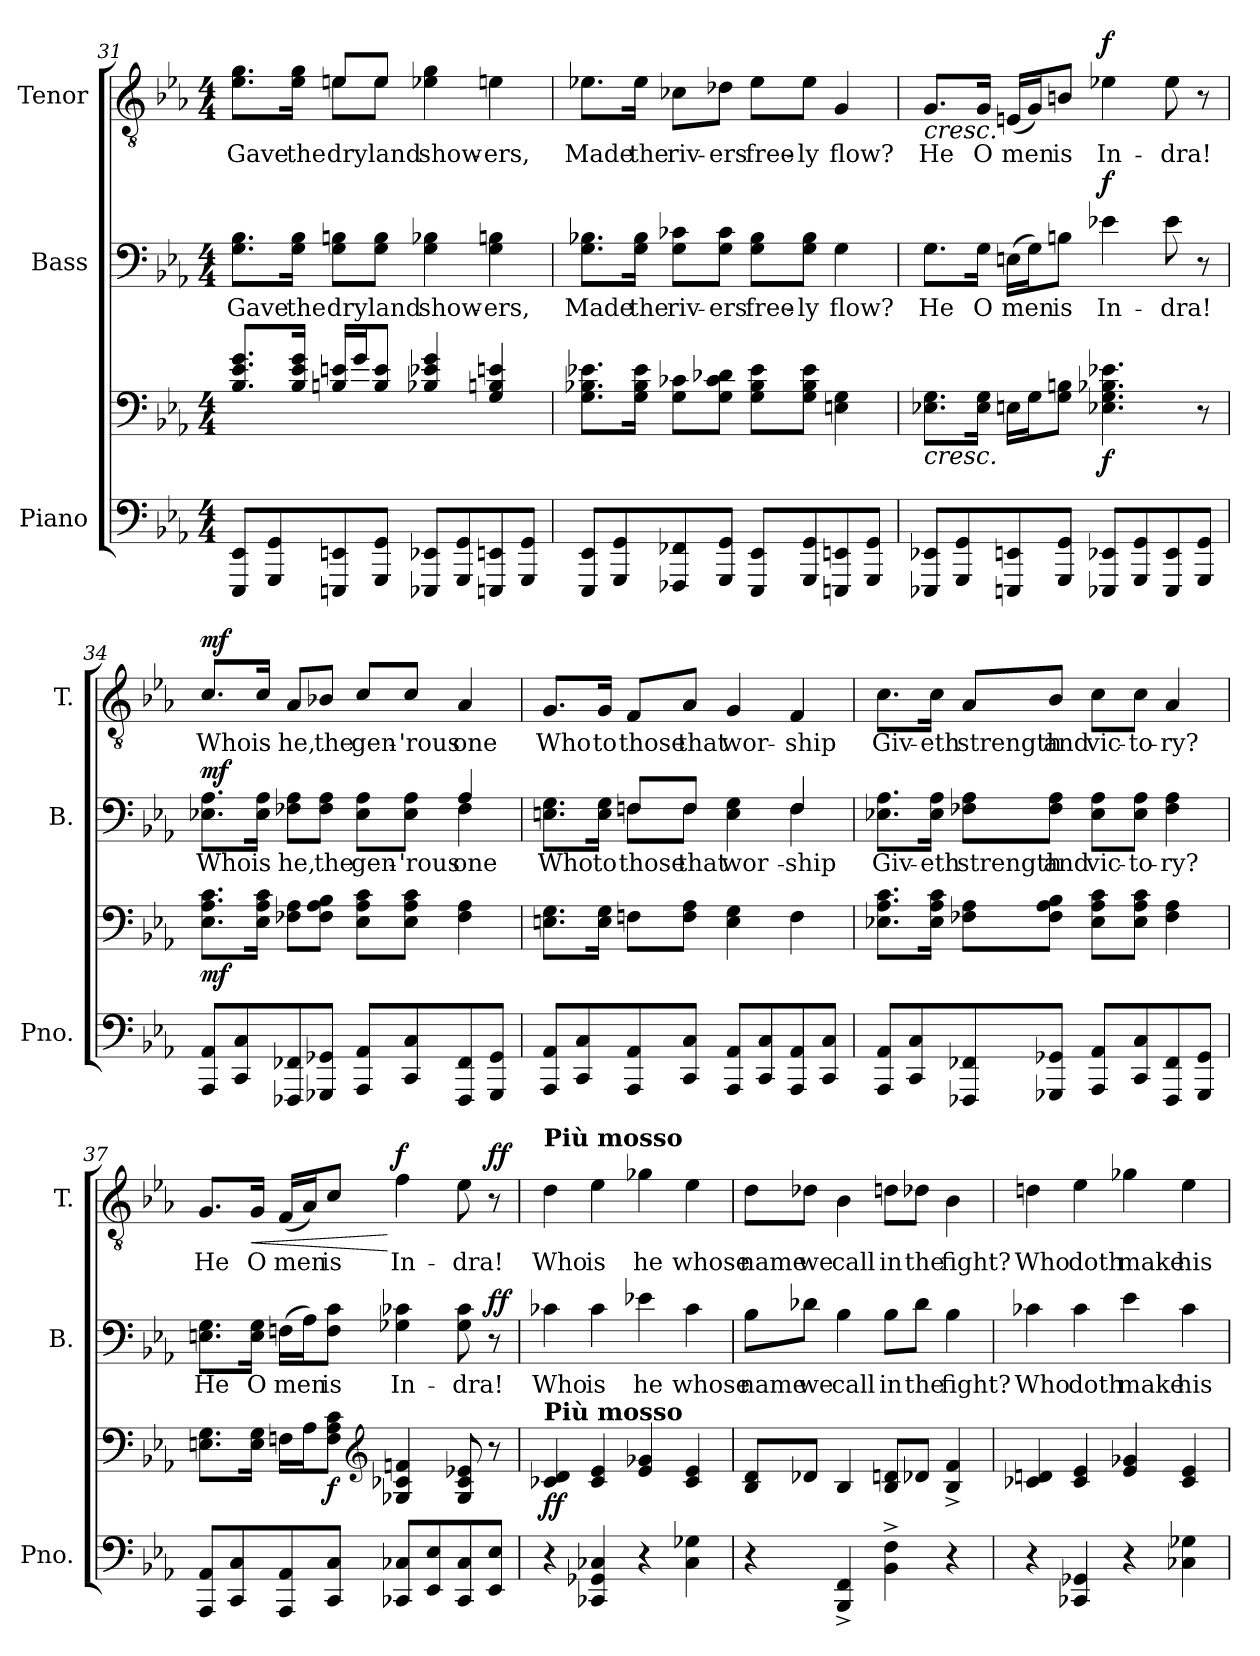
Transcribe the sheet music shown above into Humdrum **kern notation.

**kern	**kern	**dynam	**kern	**text	**dynam	**kern	**text	**dynam
*part3	*part3	*part3	*part2	*part2	*part2	*part1	*part1	*part1
*staff4	*staff3	*staff3/4	*staff2	*staff2	*staff2	*staff1	*staff1	*staff1
*I"Piano	*	*	*I"Bass	*	*	*I"Tenor	*	*
*I'Pno.	*	*	*I'B.	*	*	*I'T.	*	*
*clefF4	*clefF4	*	*clefF4	*	*	*clefGv2	*	*
*	*	*	*	*	*	*ITrd7c12	*	*
*k[b-e-a-]	*k[b-e-a-]	*	*k[b-e-a-]	*	*	*k[b-e-a-]	*	*
*E-:	*E-:	*	*E-:	*	*	*E-:	*	*
*M4/4	*M4/4	*	*M4/4	*	*	*M4/4	*	*
=31	=31	=31	=31	=31	=31	=31	=31	=31
!	!	!	!	!LO:LY:b	!	!	!LO:LY:b	!
*	*	*	*	*	*	*^	*	*
8EEE-/ 8EE-/L	8.B-/ 8.e-/ 8.g/L	.	8.G\ 8.B-\L	Gave	.	8.E-\ 8.G\L	4ryy	Gave	.
8GGG/ 8GG/	.	.	.	.	.	.	.	.	.
!	!	!	!	!LO:LY:b	!	!	!	!LO:LY:b	!
.	16B-/ 16e-/ 16g/Jk	.	16G\ 16B-\Jk	the	.	16E-\ 16G\Jk	.	the	.
!	!	!	!	!LO:LY:b	!	!	!	!LO:LY:b	!
8EEEn/ 8EEn/	16Bn/ 16en/LL	.	8G\ 8Bn\L	dry	.	8En/L	8E\L	dry	.
.	16g/J	.	.	.	.	.	.	.	.
!	!	!	!	!LO:LY:b	!	!	!	!LO:LY:b	!
8GGG/ 8GG/J	8B/ 8e/J	.	8G\ 8B\J	land	.	8E/J	8E\J	land	.
!	!	!	!	!LO:LY:b	!	!	!	!LO:LY:b	!
8EEE-X/ 8EE-X/L	4B-X/ 4e-X/ 4g/	.	4G\ 4B-X\	show-	.	4E-X\ 4G\	2ryy	show-	.
8GGG/ 8GG/	.	.	.	.	.	.	.	.	.
!	!	!	!	!LO:LY:b	!	!	!	!LO:LY:b	!
8EEEn/ 8EEn/	4G/ 4Bn/ 4en/	.	4G\ 4Bn\	-ers,	.	4En\	.	-ers,	.
8GGG/ 8GG/J	.	.	.	.	.	.	.	.	.
*	*	*	*	*	*	*v	*v	*	*
=32	=32	=32	=32	=32	=32	=32	=32	=32
!	!	!	!	!LO:LY:b	!	!	!LO:LY:b	!
8EEE-/ 8EE-/L	8.G\ 8.B-X\ 8.e-X\L	.	8.G\ 8.B-X\L	Made	.	8.E-X\L	Made	.
8GGG/ 8GG/	.	.	.	.	.	.	.	.
!	!	!	!	!LO:LY:b	!	!	!LO:LY:b	!
.	16G\ 16B-\ 16e-\Jk	.	16G\ 16B-\Jk	the	.	16E-\Jk	the	.
!	!	!	!	!LO:LY:b	!	!	!LO:LY:b	!
8FFF-X/ 8FF-X/	8G\ 8c-X\L	.	8G\ 8c-X\L	riv-	.	8C-X\L	riv-	.
!	!	!	!	!LO:LY:b	!	!	!LO:LY:b	!
8GGG/ 8GG/J	8G\ 8c-\ 8d-X\J	.	8G\ 8c-\J	-ers	.	8D-X\J	-ers	.
!	!	!	!	!LO:LY:b	!	!	!LO:LY:b	!
8EEE-/ 8EE-/L	8G\ 8B-\ 8e-\L	.	8G\ 8B-\L	free-	.	8E-\L	free-	.
!	!	!	!	!LO:LY:b	!	!	!LO:LY:b	!
8GGG/ 8GG/	8G\ 8B-\ 8e-\J	.	8G\ 8B-\J	-ly	.	8E-\J	-ly	.
!	!	!	!	!LO:LY:b	!	!	!LO:LY:b	!
8EEEn/ 8EEn/	4En\ 4G\	.	4G\	flow?	.	4GG/	flow?	.
8GGG/ 8GG/J	.	.	.	.	.	.	.	.
!!LO:LB:g=z
=33	=33	=33	=33	=33	=33	=33	=33	=33
!	!	!LO:HP:b	!	!LO:LY:b	!	!	!LO:LY:b	!LO:HP:b
8EEE-X/ 8EE-X/L	8.E-X\ 8.G\L	<	8.G\L	He	.	8.GG/L	He	<
8GGG/ 8GG/	.	.	.	.	.	.	.	.
!	!	!	!	!LO:LY:b	!	!	!LO:LY:b	!
.	16E-\ 16G\Jk	.	16G\Jk	O	.	16GG/Jk	O	.
!	!	!	!	!LO:LY:b	!	!	!LO:LY:b	!
8EEEn/ 8EEn/	16En\LL	.	(>16En\LL	men	.	(<16EEn/LL	men	.
.	16G\J	.	16G\J)	.	.	16GG/J)	.	.
!	!	!	!	!LO:LY:b	!	!	!LO:LY:b	!
8GGG/ 8GG/J	8G\ 8Bn\J	.	8Bn\J	is	.	8BBn/J	is	.
!	!	!LO:DY:b	!	!LO:LY:b	!LO:DY:b	!	!LO:LY:b	!LO:DY:b
8EEE-X/ 8EE-X/L	4.E-X\ 4.G\ 4.B-X\ 4.e-X\	f	4e-X\	In-	f	4E-X\	In-	f
8GGG/ 8GG/	.	.	.	.	.	.	.	.
!	!	!	!	!LO:LY:b	!	!	!LO:LY:b	!
8EEE-/ 8EE-/	.	.	8e-\	-dra!	.	8E-\	-dra!	.
8GGG/ 8GG/J	8r	.	8r	.	.	8r	.	.
=34	=34	=34	=34	=34	=34	=34	=34	=34
!	!	!LO:DY:b	!	!LO:LY:b	!LO:DY:b	!	!LO:LY:b	!LO:DY:b
*	*	*	*^	*	*	*	*	*
8AAA-/ 8AA-/L	8.E-\ 8.A-\ 8.c\L	mf	8.E-X\ 8.A-\L	2.ryy	Who	mf	8.C/L	Who	mf
8CC/ 8C/	.	.	.	.	.	.	.	.	.
!	!	!	!	!	!LO:LY:b	!	!	!LO:LY:b	!
.	16E-\ 16A-\ 16c\Jk	.	16E-\ 16A-\Jk	.	is	.	16C/Jk	is	.
!	!	!	!	!	!LO:LY:b	!	!	!LO:LY:b	!
8FFF-X/ 8FF-X/	8F-X\ 8A-\L	.	8F-X\ 8A-\L	.	he,	.	8AA-/L	he,	.
!	!	!	!	!	!LO:LY:b	!	!	!LO:LY:b	!
8GGG-X/ 8GG-X/J	8F-\ 8A-\ 8B-\J	.	8F-\ 8A-\J	.	the	.	8BB-X/J	the	.
!	!	!	!	!	!LO:LY:b	!	!	!LO:LY:b	!
8AAA-/ 8AA-/L	8E-\ 8A-\ 8c\L	.	8E-\ 8A-\L	.	gen-	.	8C/L	gen-	.
!	!	!	!	!	!LO:LY:b	!	!	!LO:LY:b	!
8CC/ 8C/	8E-\ 8A-\ 8c\J	.	8E-\ 8A-\J	.	-'rous	.	8C/J	-'rous	.
!	!	!	!	!	!LO:LY:b	!	!	!LO:LY:b	!
8FFF-/ 8FF-/	4F-\ 4A-\	.	4A-/	4F-\	one	.	4AA-/	one	.
8GGG-/ 8GG-/J	.	.	.	.	.	.	.	.	.
=35	=35	=35	=35	=35	=35	=35	=35	=35	=35
!	!	!	!	!	!LO:LY:b	!	!	!LO:LY:b	!
8AAA-/ 8AA-/L	8.En\ 8.G\L	.	4ryy	8.En\ 8.G\L	Who	.	8.GG/L	Who	.
8CC/ 8C/	.	.	.	.	.	.	.	.	.
!	!	!	!	!	!LO:LY:b	!	!	!LO:LY:b	!
.	16E\ 16G\Jk	.	.	16E\ 16G\Jk	to	.	16GG/Jk	to	.
!	!	!	!	!	!LO:LY:b	!	!	!LO:LY:b	!
8AAA-/ 8AA-/	8Fn\L	.	8Fn/L	8F\L	those	.	8FF/L	those	.
!	!	!	!	!	!LO:LY:b	!	!	!LO:LY:b	!
8CC/ 8C/J	8F\ 8A-\J	.	8F/J	8F\J	that	.	8AA-/J	that	.
!	!	!	!	!	!LO:LY:b	!	!	!LO:LY:b	!
8AAA-/ 8AA-/L	4E\ 4G\	.	4ryy	4E\ 4G\	wor-	.	4GG/	wor-	.
8CC/ 8C/	.	.	.	.	.	.	.	.	.
!	!	!	!	!	!LO:LY:b	!	!	!LO:LY:b	!
8AAA-/ 8AA-/	4F\	.	4F/	4F\	-ship	.	4FF/	-ship	.
8CC/ 8C/J	.	.	.	.	.	.	.	.	.
*	*	*	*v	*v	*	*	*	*	*
!!LO:LB:g=z
=36	=36	=36	=36	=36	=36	=36	=36	=36
!	!	!	!	!LO:LY:b	!	!	!LO:LY:b	!
8AAA-/ 8AA-/L	8.E-X\ 8.A-\ 8.c\L	.	8.E-X\ 8.A-\L	Giv-	.	8.C\L	Giv-	.
8CC/ 8C/	.	.	.	.	.	.	.	.
!	!	!	!	!LO:LY:b	!	!	!LO:LY:b	!
.	16E-\ 16A-\ 16c\Jk	.	16E-\ 16A-\Jk	-eth	.	16C\Jk	-eth	.
!	!	!	!	!LO:LY:b	!	!	!LO:LY:b	!
8FFF-X/ 8FF-X/	8F-X\ 8A-\L	.	8F-X\ 8A-\L	strength	.	8AA-/L	strength	.
!	!	!	!	!LO:LY:b	!	!	!LO:LY:b	!
8GGG-X/ 8GG-X/J	8F-\ 8A-\ 8B-\J	.	8F-\ 8A-\J	and	.	8BB-/J	and	.
!	!	!	!	!LO:LY:b	!	!	!LO:LY:b	!
8AAA-/ 8AA-/L	8E-\ 8A-\ 8c\L	.	8E-\ 8A-\L	vic-	.	8C\L	vic-	.
!	!	!	!	!LO:LY:b	!	!	!LO:LY:b	!
8CC/ 8C/	8E-\ 8A-\ 8c\J	.	8E-\ 8A-\J	-to-	.	8C\J	-to-	.
!	!	!	!	!LO:LY:b	!	!	!LO:LY:b	!
8FFF-/ 8FF-/	4F-\ 4A-\	.	4F-\ 4A-\	-ry?	.	4AA-/	-ry?	.
8GGG-/ 8GG-/J	.	.	.	.	.	.	.	.
=37	=37	=37	=37	=37	=37	=37	=37	=37
!	!	!	!	!LO:LY:b	!	!	!LO:LY:b	!
8AAA-/ 8AA-/L	8.En\ 8.G\L	.	8.En\ 8.G\L	He	.	8.GG/L	He	.
8CC/ 8C/	.	.	.	.	.	.	.	.
!	!	!	!	!LO:LY:b	!	!	!LO:LY:b	!LO:HP:b
.	16E\ 16G\Jk	.	16E\ 16G\Jk	O	.	16GG/Jk	O	<
!	!	!	!	!LO:LY:b	!	!	!LO:LY:b	!
8AAA-/ 8AA-/	16Fn\LL	.	(>16Fn\LL	men	.	(<16FF/LL	men	.
.	16A-\J	[	16A-\J)	.	.	16AA-/J)	.	.
!	!	!LO:DY:b	!	!LO:LY:b	!	!	!LO:LY:b	!
8CC/ 8C/J	8F\ 8A-\ 8c\J	f	8F\ 8c\J	is	.	8C/J	is	.
*	*clefG2	*	*	*	*	*	*	*
!	!	!	!	!LO:LY:b	!	!	!LO:LY:b	!LO:DY:n=1:b
8CC-X/ 8C-X/L	4G-X/ 4c-X/ 4fn/	.	4G-X\ 4c-X\	In-	.	4F\	In-	[ [ f
8EE-/ 8E-/	.	.	.	.	.	.	.	.
!	!	!	!	!LO:LY:b	!	!	!LO:LY:b	!
8CC-/ 8C-/	8G-/ 8c-/ 8e-X/	.	8G-\ 8c-\	-dra!	.	8E-\	-dra!	.
!	!	!	!	!	!LO:DY:b	!	!	!LO:DY:n=2:b
8EE-/ 8E-/J	8r	.	8r	.	ff	8r	.	ff
=38	=38	=38	=38	=38	=38	=38	=38	=38
!	!	!	!	!	!	!LO:TX:a:B:t=Più mosso	!	!
!	!LO:TX:a:B:t=Più mosso	!	!	!	!	!	!	!
!	!	!LO:DY:b	!	!LO:LY:b	!	!	!LO:LY:b	!
4r	4c-X/ 4d/	ff	4c-X\	Who	.	4D\	Who	.
!	!	!	!	!LO:LY:b	!	!	!LO:LY:b	!
4CC-X/ 4GG-X/ 4C-X/	4c-/ 4e-/	.	4c-\	is	.	4E-\	is	.
!	!	!	!	!LO:LY:b	!	!	!LO:LY:b	!
4r	4e-/ 4g-X/	.	4e-X\	he	.	4G-X\	he	.
!	!	!	!	!LO:LY:b	!	!	!LO:LY:b	!
4C-\ 4G-X\	4c-/ 4e-/	.	4c-\	whose	.	4E-\	whose	.
!!LO:PB:g=z
=39	=39	=39	=39	=39	=39	=39	=39	=39
!	!	!	!	!LO:LY:b	!	!	!LO:LY:b	!
4r	8B-/ 8d/L	.	8B-\L	name	.	8D\L	name	.
!	!	!	!	!LO:LY:b	!	!	!LO:LY:b	!
.	8d-X/J	.	8d-X\J	we	.	8D-X\J	we	.
!	!	!	!	!LO:LY:b	!	!	!LO:LY:b	!
4BBB-/^ 4FF/^	4B-/	.	4B-\	call	.	4BB-\	call	.
!	!	!	!	!LO:LY:b	!	!	!LO:LY:b	!
4BB-\^ 4F\^	8B-/ 8dn/L	.	8B-\L	in	.	8Dn\L	in	.
!	!	!	!	!LO:LY:b	!	!	!LO:LY:b	!
.	8d-X/J	.	8d-\J	the	.	8D-X\J	the	.
!	!	!	!	!LO:LY:b	!	!	!LO:LY:b	!
4r	4B-/^ 4f/^	.	4B-\	fight?	.	4BB-\	fight?	.
=40	=40	=40	=40	=40	=40	=40	=40	=40
!	!	!	!	!LO:LY:b	!	!	!LO:LY:b	!
4r	4c-X/ 4dn/	.	4c-X\	Who	.	4Dn\	Who	.
!	!	!	!	!LO:LY:b	!	!	!LO:LY:b	!
4CC-X/ 4GG-X/	4c-/ 4e-/	.	4c-\	doth	.	4E-\	doth	.
!	!	!	!	!LO:LY:b	!	!	!LO:LY:b	!
4r	4e-/ 4g-X/	.	4e-\	make	.	4G-X\	make	.
!	!	!	!	!LO:LY:b	!	!	!LO:LY:b	!
4C-X\ 4G-X\	4c-/ 4e-/	.	4c-\	his	.	4E-\	his	.
=	=	=	=	=	=	=	=	=
*-	*-	*-	*-	*-	*-	*-	*-	*-
